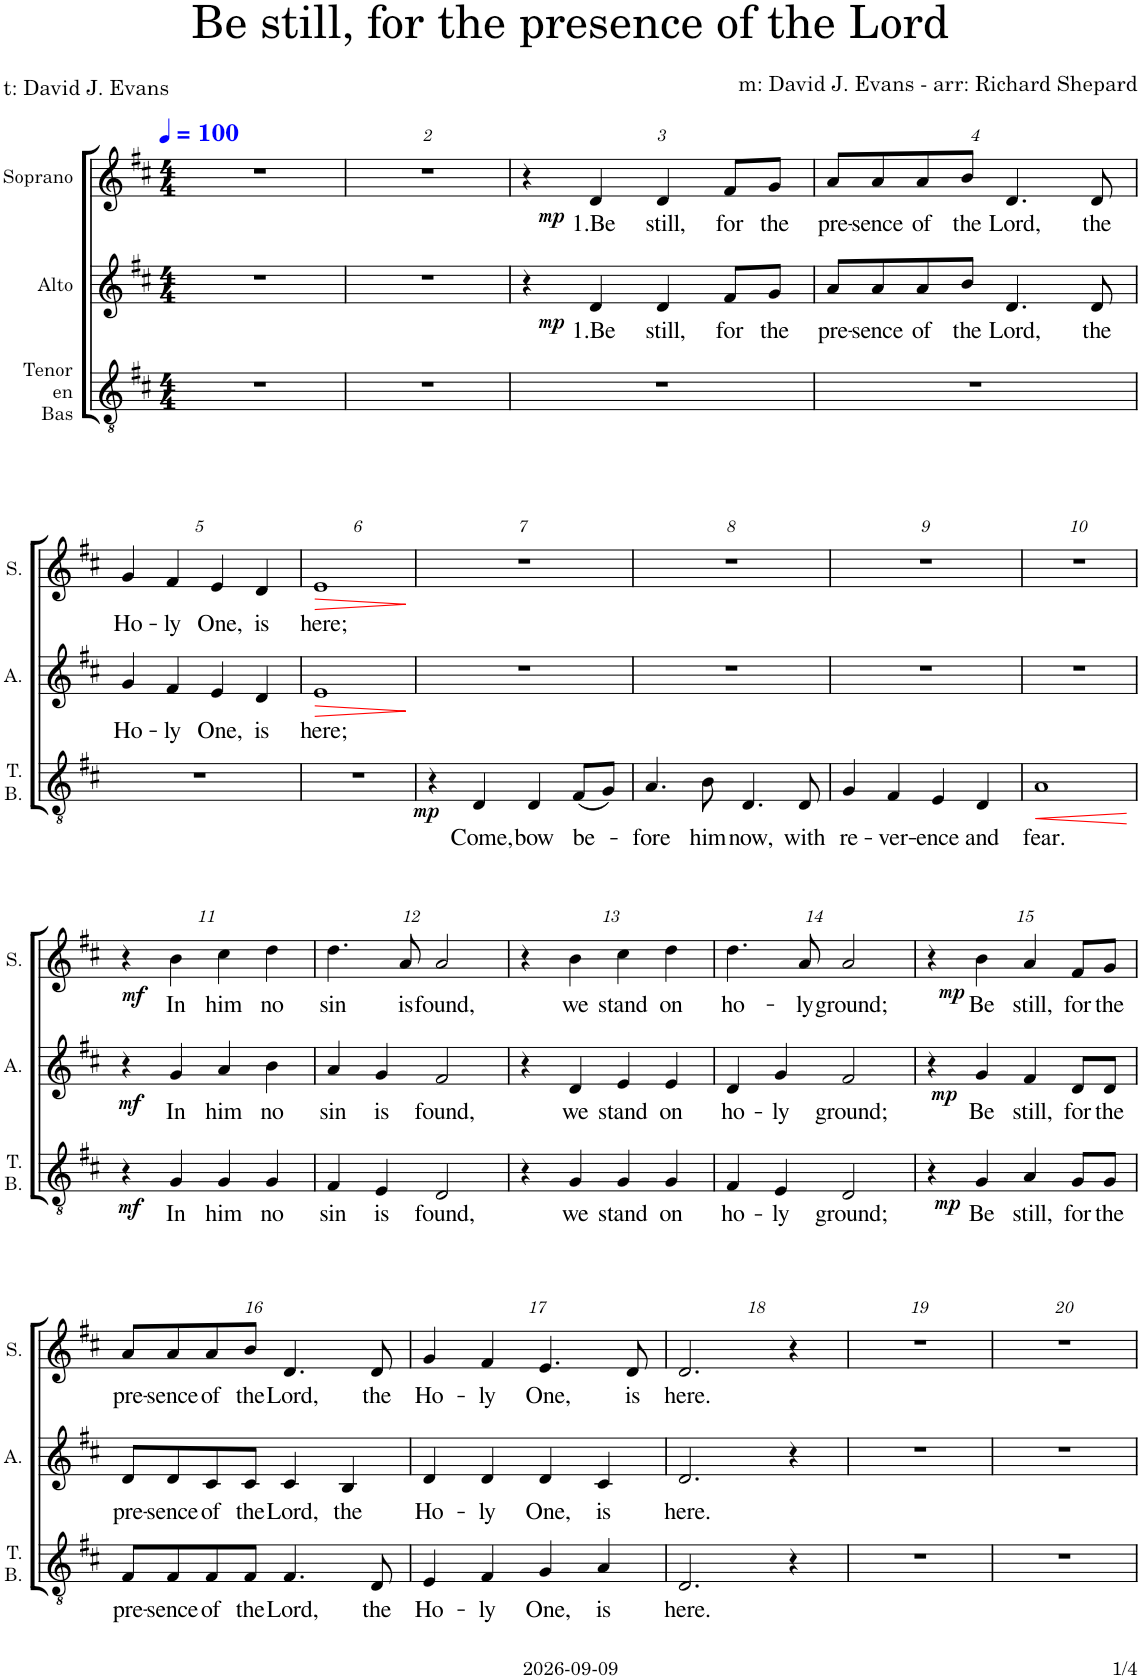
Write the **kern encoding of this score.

**kern	**text	**dynam	**kern	**text	**dynam	**kern	**text	**dynam
*part3	*part3	*part3	*part2	*part2	*part2	*part1	*part1	*part1
*staff3	*staff3	*staff3	*staff2	*staff2	*staff2	*staff1	*staff1	*staff1
*I"Tenor  en Bas	*	*	*I"Alto	*	*	*I"Soprano	*	*
*I'T. B.	*	*	*I'A.	*	*	*I'S.	*	*
*clefGv2	*	*	*clefG2	*	*	*clefG2	*	*
*k[f#c#]	*	*	*k[f#c#]	*	*	*k[f#c#]	*	*
*M4/4	*	*	*M4/4	*	*	*M4/4	*	*
*MM100	*	*	*MM100	*	*	*MM100	*	*
=1	=1	=1	=1	=1	=1	=1	=1	=1
1r	.	.	1r	.	.	1r	.	.
=2	=2	=2	=2	=2	=2	=2	=2	=2
1r	.	.	1r	.	.	1r	.	.
=3	=3	=3	=3	=3	=3	=3	=3	=3
1r	.	.	4r	.	.	4r	.	.
!	!	!	!	!LO:LY:b	!LO:DY:b	!	!LO:LY:b	!LO:DY:b
.	.	.	4d/	1.Be	mp	4d/	1.Be	mp
!	!	!	!	!LO:LY:b	!	!	!LO:LY:b	!
.	.	.	4d/	still,	.	4d/	still,	.
!	!	!	!	!LO:LY:b	!	!	!LO:LY:b	!
.	.	.	8f#/L	for	.	8f#/L	for	.
!	!	!	!	!LO:LY:b	!	!	!LO:LY:b	!
.	.	.	8g/J	the	.	8g/J	the	.
=4	=4	=4	=4	=4	=4	=4	=4	=4
!	!	!	!	!LO:LY:b	!	!	!LO:LY:b	!
1r	.	.	8a/L	pre-	.	8a/L	pre-	.
!	!	!	!	!LO:LY:b	!	!	!LO:LY:b	!
.	.	.	8a/	-sence	.	8a/	-sence	.
!	!	!	!	!LO:LY:b	!	!	!LO:LY:b	!
.	.	.	8a/	of	.	8a/	of	.
!	!	!	!	!LO:LY:b	!	!	!LO:LY:b	!
.	.	.	8b/J	the	.	8b/J	the	.
!	!	!	!	!LO:LY:b	!	!	!LO:LY:b	!
.	.	.	4.d/	Lord,	.	4.d/	Lord,	.
!	!	!	!	!LO:LY:b	!	!	!LO:LY:b	!
.	.	.	8d/	the	.	8d/	the	.
!!LO:LB:g=z
=5	=5	=5	=5	=5	=5	=5	=5	=5
!	!	!	!	!LO:LY:b	!	!	!LO:LY:b	!
1r	.	.	4g/	Ho-	.	4g/	Ho-	.
!	!	!	!	!LO:LY:b	!	!	!LO:LY:b	!
.	.	.	4f#/	-ly	.	4f#/	-ly	.
!	!	!	!	!LO:LY:b	!	!	!LO:LY:b	!
.	.	.	4e/	One,	.	4e/	One,	.
!	!	!	!	!LO:LY:b	!	!	!LO:LY:b	!
.	.	.	4d/	is	.	4d/	is	.
=6	=6	=6	=6	=6	=6	=6	=6	=6
!	!	!	!	!LO:LY:b	!LO:HP:b	!	!LO:LY:b	!LO:HP:b
1r	.	.	1e	here;	>	1e	here;	>
.	.	.	.	.	]	.	.	]
=7	=7	=7	=7	=7	=7	=7	=7	=7
4r	.	.	1r	.	.	1r	.	.
!	!LO:LY:b	!LO:DY:b	!	!	!	!	!	!
4D/	Come,	mp	.	.	.	.	.	.
!	!LO:LY:b	!	!	!	!	!	!	!
4D/	bow	.	.	.	.	.	.	.
!	!LO:LY:b	!	!	!	!	!	!	!
(8F#/L	be-	.	.	.	.	.	.	.
8G/J)	.	.	.	.	.	.	.	.
=8	=8	=8	=8	=8	=8	=8	=8	=8
!	!LO:LY:b	!	!	!	!	!	!	!
4.A/	-fore	.	1r	.	.	1r	.	.
!	!LO:LY:b	!	!	!	!	!	!	!
8B\	him	.	.	.	.	.	.	.
!	!LO:LY:b	!	!	!	!	!	!	!
4.D/	now,	.	.	.	.	.	.	.
!	!LO:LY:b	!	!	!	!	!	!	!
8D/	with	.	.	.	.	.	.	.
=9	=9	=9	=9	=9	=9	=9	=9	=9
!	!LO:LY:b	!	!	!	!	!	!	!
4G/	re-	.	1r	.	.	1r	.	.
!	!LO:LY:b	!	!	!	!	!	!	!
4F#/	-ver-	.	.	.	.	.	.	.
!	!LO:LY:b	!	!	!	!	!	!	!
4E/	-ence	.	.	.	.	.	.	.
!	!LO:LY:b	!	!	!	!	!	!	!
4D/	and	.	.	.	.	.	.	.
=10	=10	=10	=10	=10	=10	=10	=10	=10
!	!LO:LY:b	!LO:HP:b	!	!	!	!	!	!
1A	fear.	<	1r	.	.	1r	.	.
.	.	[	.	.	.	.	.	.
!!LO:LB:g=z
=11	=11	=11	=11	=11	=11	=11	=11	=11
4r	.	.	4r	.	.	4r	.	.
!	!LO:LY:b	!LO:DY:b	!	!LO:LY:b	!LO:DY:b	!	!LO:LY:b	!LO:DY:b
4G/	In	mf	4g/	In	mf	4b\	In	mf
!	!LO:LY:b	!	!	!LO:LY:b	!	!	!LO:LY:b	!
4G/	him	.	4a/	him	.	4cc#\	him	.
!	!LO:LY:b	!	!	!LO:LY:b	!	!	!LO:LY:b	!
4G/	no	.	4b\	no	.	4dd\	no	.
=12	=12	=12	=12	=12	=12	=12	=12	=12
!	!LO:LY:b	!	!	!LO:LY:b	!	!	!LO:LY:b	!
4F#/	sin	.	4a/	sin	.	4.dd\	sin	.
!	!LO:LY:b	!	!	!LO:LY:b	!	!	!	!
4E/	is	.	4g/	is	.	.	.	.
!	!	!	!	!	!	!	!LO:LY:b	!
.	.	.	.	.	.	8a/	is	.
!	!LO:LY:b	!	!	!LO:LY:b	!	!	!LO:LY:b	!
2D/	found,	.	2f#/	found,	.	2a/	found,	.
=13	=13	=13	=13	=13	=13	=13	=13	=13
4r	.	.	4r	.	.	4r	.	.
!	!LO:LY:b	!	!	!LO:LY:b	!	!	!LO:LY:b	!
4G/	we	.	4d/	we	.	4b\	we	.
!	!LO:LY:b	!	!	!LO:LY:b	!	!	!LO:LY:b	!
4G/	stand	.	4e/	stand	.	4cc#\	stand	.
!	!LO:LY:b	!	!	!LO:LY:b	!	!	!LO:LY:b	!
4G/	on	.	4e/	on	.	4dd\	on	.
=14	=14	=14	=14	=14	=14	=14	=14	=14
!	!LO:LY:b	!	!	!LO:LY:b	!	!	!LO:LY:b	!
4F#/	ho-	.	4d/	ho-	.	4.dd\	ho-	.
!	!LO:LY:b	!	!	!LO:LY:b	!	!	!	!
4E/	-ly	.	4g/	-ly	.	.	.	.
!	!	!	!	!	!	!	!LO:LY:b	!
.	.	.	.	.	.	8a/	-ly	.
!	!LO:LY:b	!	!	!LO:LY:b	!	!	!LO:LY:b	!
2D/	ground;	.	2f#/	ground;	.	2a/	ground;	.
=15	=15	=15	=15	=15	=15	=15	=15	=15
4r	.	.	4r	.	.	4r	.	.
!	!LO:LY:b	!LO:DY:b	!	!LO:LY:b	!LO:DY:b	!	!LO:LY:b	!LO:DY:b
4G/	Be	mp	4g/	Be	mp	4b\	Be	mp
!	!LO:LY:b	!	!	!LO:LY:b	!	!	!LO:LY:b	!
4A/	still,	.	4f#/	still,	.	4a/	still,	.
!	!LO:LY:b	!	!	!LO:LY:b	!	!	!LO:LY:b	!
8G/L	for	.	8d/L	for	.	8f#/L	for	.
!	!LO:LY:b	!	!	!LO:LY:b	!	!	!LO:LY:b	!
8G/J	the	.	8d/J	the	.	8g/J	the	.
!!LO:LB:g=z
=16	=16	=16	=16	=16	=16	=16	=16	=16
!	!LO:LY:b	!	!	!LO:LY:b	!	!	!LO:LY:b	!
8F#/L	pre-	.	8d/L	pre-	.	8a/L	pre-	.
!	!LO:LY:b	!	!	!LO:LY:b	!	!	!LO:LY:b	!
8F#/	-sence	.	8d/	-sence	.	8a/	-sence	.
!	!LO:LY:b	!	!	!LO:LY:b	!	!	!LO:LY:b	!
8F#/	of	.	8c#/	of	.	8a/	of	.
!	!LO:LY:b	!	!	!LO:LY:b	!	!	!LO:LY:b	!
8F#/J	the	.	8c#/J	the	.	8b/J	the	.
!	!LO:LY:b	!	!	!LO:LY:b	!	!	!LO:LY:b	!
4.F#/	Lord,	.	4c#/	Lord,	.	4.d/	Lord,	.
!	!	!	!	!LO:LY:b	!	!	!	!
.	.	.	4B/	the	.	.	.	.
!	!LO:LY:b	!	!	!	!	!	!LO:LY:b	!
8D/	the	.	.	.	.	8d/	the	.
=17	=17	=17	=17	=17	=17	=17	=17	=17
!	!LO:LY:b	!	!	!LO:LY:b	!	!	!LO:LY:b	!
4E/	Ho-	.	4d/	Ho-	.	4g/	Ho-	.
!	!LO:LY:b	!	!	!LO:LY:b	!	!	!LO:LY:b	!
4F#/	-ly	.	4d/	-ly	.	4f#/	-ly	.
!	!LO:LY:b	!	!	!LO:LY:b	!	!	!LO:LY:b	!
4G/	One,	.	4d/	One,	.	4.e/	One,	.
!	!LO:LY:b	!	!	!LO:LY:b	!	!	!	!
4A/	is	.	4c#/	is	.	.	.	.
!	!	!	!	!	!	!	!LO:LY:b	!
.	.	.	.	.	.	8d/	is	.
=18	=18	=18	=18	=18	=18	=18	=18	=18
!	!LO:LY:b	!	!	!LO:LY:b	!	!	!LO:LY:b	!
2.D/	here.	.	2.d/	here.	.	2.d/	here.	.
4r	.	.	4r	.	.	4r	.	.
=19	=19	=19	=19	=19	=19	=19	=19	=19
1r	.	.	1r	.	.	1r	.	.
=20	=20	=20	=20	=20	=20	=20	=20	=20
1r	.	.	1r	.	.	1r	.	.
=	=	=	=	=	=	=	=	=
*-	*-	*-	*-	*-	*-	*-	*-	*-
